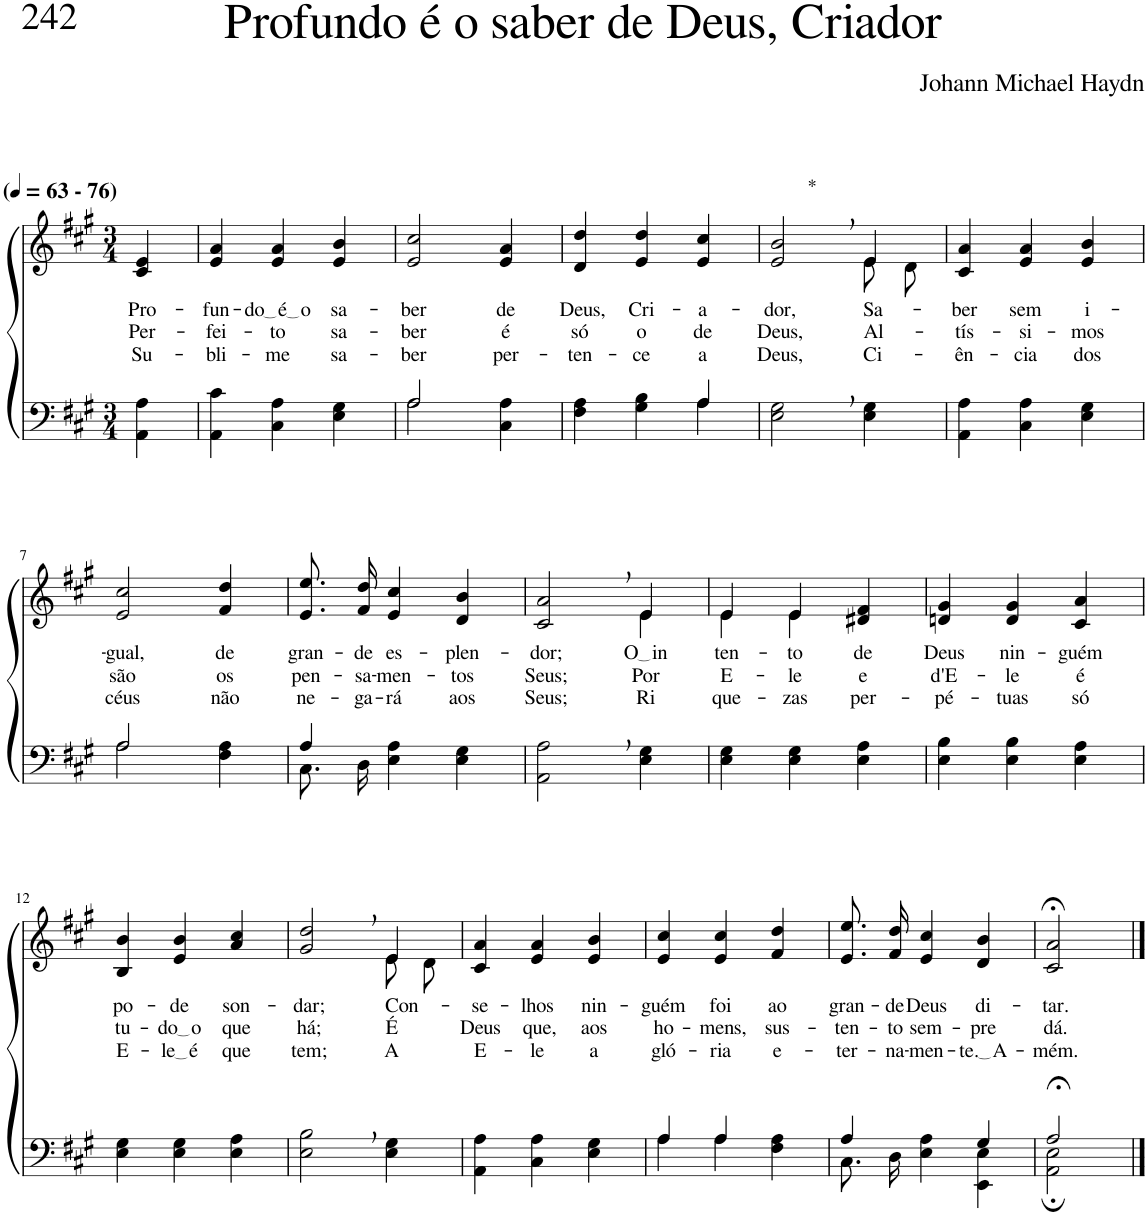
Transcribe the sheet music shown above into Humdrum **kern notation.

**kern	**kern	**text	**text	**text
*part2	*part1	*part1	*part1	*part1
*staff2	*staff1	*staff1	*staff1	*staff1
*I"Parte III e IV	*I"Parte I e II	*	*	*
*clefF4	*clefG2	*	*	*
*k[f#c#g#]	*k[f#c#g#]	*	*	*
*M3/4	*M3/4	*	*	*
*MM63	*MM63	*	*	*
=1	=1	=1	=1	=1
!	!LO:TX:a:B:t=(	!	!	!
!	!LO:TX:a:B:t=- 76)	!	!	!
!	!	!LO:LY:b	!LO:LY:b	!LO:LY:b
4AA\ 4A\	4c#/ 4e/	Pro-	Per-	Su-
=2	=2	=2	=2	=2
!	!	!LO:LY:b	!LO:LY:b	!LO:LY:b
4AA\ 4c#\	4e/ 4a/	-fun-	-fei-	-bli-
!	!	!LO:LY:b	!LO:LY:b	!LO:LY:b
4C#\ 4A\	4e/ 4a/	do é o	-to	-me
!	!	!LO:LY:b	!LO:LY:b	!LO:LY:b
4E\ 4G#\	4e/ 4b/	sa-	sa-	sa-
=3	=3	=3	=3	=3
*^	*	*	*	*
!	!	!	!LO:LY:b	!LO:LY:b	!LO:LY:b
2A/	2A\	2e/ 2cc#/	-ber	-ber	-ber
!	!	!	!LO:LY:b	!LO:LY:b	!LO:LY:b
4ryy	4C#\ 4A\	4e/ 4a/	de	é	per-
=4	=4	=4	=4	=4	=4
!	!	!	!LO:LY:b	!LO:LY:b	!LO:LY:b
2ryy	4F#\ 4A\	4d/ 4dd/	Deus,	só	-ten-
!	!	!	!LO:LY:b	!LO:LY:b	!LO:LY:b
.	4G#\ 4B\	4e/ 4dd/	Cri-	o	-ce
!	!	!	!LO:LY:b	!LO:LY:b	!LO:LY:b
4A/	4A\	4e/ 4cc#/	-a-	de	a
=5	=5	=5	=5	=5	=5
!	!	!LO:TX:a:t=*	!	!	!
!	!	!	!LO:LY:b	!LO:LY:b	!LO:LY:b
*v	*v	*^	*	*	*
2E\, 2G#\,	2e/, 2b/,	2ryy	-dor,	Deus,	Deus,
!	!	!	!LO:LY:b	!LO:LY:b	!LO:LY:b
4E\ 4G#\	4e/	8e\L	Sa-	Al-	Ci-
.	.	8d\J	.	.	.
=6	=6	=6	=6	=6	=6
!	!	!	!LO:LY:b	!LO:LY:b	!LO:LY:b
*	*v	*v	*	*	*
4AA\ 4A\	4c#/ 4a/	-ber	-tís-	-ên-
!	!	!LO:LY:b	!LO:LY:b	!LO:LY:b
4C#\ 4A\	4e/ 4a/	sem	-si-	-cia
!	!	!LO:LY:b	!LO:LY:b	!LO:LY:b
4E\ 4G#\	4e/ 4b/	i-	-mos	dos
!!LO:LB:g=z
=7	=7	=7	=7	=7
*^	*	*	*	*
!	!	!	!LO:LY:b	!LO:LY:b	!LO:LY:b
2A/	2A\	2e/ 2cc#/	-gual,	são	céus
!	!	!	!LO:LY:b	!LO:LY:b	!LO:LY:b
4ryy	4F#\ 4A\	4f#/ 4dd/	de	os	não
=8	=8	=8	=8	=8	=8
!	!	!	!LO:LY:b	!LO:LY:b	!LO:LY:b
4A/	8.C#\L	8.e/ 8.ee/L	gran-	pen-	ne-
!	!	!	!LO:LY:b	!LO:LY:b	!LO:LY:b
.	16D\Jk	16f#/ 16dd/Jk	-de	-sa-	-ga-
!	!	!	!LO:LY:b	!LO:LY:b	!LO:LY:b
2ryy	4E\ 4A\	4e/ 4cc#/	es-	-men-	-rá
!	!	!	!LO:LY:b	!LO:LY:b	!LO:LY:b
.	4E\ 4G#\	4d/ 4b/	-plen-	-tos	aos
=9	=9	=9	=9	=9	=9
!	!	!	!LO:LY:b	!LO:LY:b	!LO:LY:b
*v	*v	*^	*	*	*
2AA\, 2A\,	2c#/, 2a/,	2ryy	-dor;	Seus;	Seus;
!	!	!	!LO:LY:b	!LO:LY:b	!LO:LY:b
4E\ 4G#\	4e/	4e\	O in	Por	Ri-
=10	=10	=10	=10	=10	=10
!	!	!	!LO:LY:b	!LO:LY:b	!LO:LY:b
4E\ 4G#\	4e\	4e/	-ten-	E-	-que-
!	!	!	!LO:LY:b	!LO:LY:b	!LO:LY:b
4E\ 4G#\	4e\	4e/	-to	-le	-zas
!	!	!	!LO:LY:b	!LO:LY:b	!LO:LY:b
4E\ 4A\	4ryy	4d#X/ 4f#/	de	e	per-
=11	=11	=11	=11	=11	=11
!	!	!	!LO:LY:b	!LO:LY:b	!LO:LY:b
*	*v	*v	*	*	*
4E\ 4B\	4dn/ 4g#/	Deus	d'E-	pé-
!	!	!LO:LY:b	!LO:LY:b	!LO:LY:b
4E\ 4B\	4d/ 4g#/	nin-	-le	-tuas
!	!	!LO:LY:b	!LO:LY:b	!LO:LY:b
4E\ 4A\	4c#/ 4a/	-guém	é	só
!!LO:LB:g=z
=12	=12	=12	=12	=12
!	!	!LO:LY:b	!LO:LY:b	!LO:LY:b
4E\ 4G#\	4B/ 4b/	po-	tu-	E-
!	!	!LO:LY:b	!LO:LY:b	!LO:LY:b
4E\ 4G#\	4e/ 4b/	-de	do o	le é
!	!	!LO:LY:b	!LO:LY:b	!LO:LY:b
4E\ 4A\	4a/ 4cc#/	son-	que	que
=13	=13	=13	=13	=13
!	!	!LO:LY:b	!LO:LY:b	!LO:LY:b
*	*^	*	*	*
2E\, 2B\,	2g#/, 2dd/,	2ryy	-dar;	há;	tem;
!	!	!	!	!LO:LY:b	!
!	!	!	!LO:LY:b	!	!LO:LY:b
4E\ 4G#\	4e/	8e\L	Con-	.	-A
.	.	8d\J	.	.	.
=14	=14	=14	=14	=14	=14
!	!	!	!LO:LY:b	!LO:LY:b	!LO:LY:b
*	*v	*v	*	*	*
4AA\ 4A\	4c#/ 4a/	-se-	Deus	E-
!	!	!LO:LY:b	!LO:LY:b	!LO:LY:b
4C#\ 4A\	4e/ 4a/	-lhos	que,	-le
!	!	!LO:LY:b	!LO:LY:b	!LO:LY:b
4E\ 4G#\	4e/ 4b/	nin-	aos	a
=15	=15	=15	=15	=15
*^	*	*	*	*
!	!	!	!LO:LY:b	!LO:LY:b	!LO:LY:b
4A/	4A\	4e/ 4cc#/	-guém	ho-	gló-
!	!	!	!LO:LY:b	!LO:LY:b	!LO:LY:b
4A/	4A\	4e/ 4cc#/	foi	-mens,	-ria
!	!	!	!LO:LY:b	!LO:LY:b	!LO:LY:b
4ryy	4F#\ 4A\	4f#/ 4dd/	ao	sus-	e-
=16	=16	=16	=16	=16	=16
!	!	!	!LO:LY:b	!LO:LY:b	!LO:LY:b
4A/	8.C#\L	8.e/ 8.ee/L	gran-	-ten-	-ter-
!	!	!	!LO:LY:b	!LO:LY:b	!LO:LY:b
.	16D\Jk	16f#/ 16dd/Jk	-de	-to	-na-
!	!	!	!LO:LY:b	!LO:LY:b	!LO:LY:b
4ryy	4E\ 4A\	4e/ 4cc#/	Deus	sem-	-men-
!	!	!	!LO:LY:b	!LO:LY:b	!LO:LY:b
4G#/	4EE\ 4E\	4d/ 4b/	di-	-pre	te. A
=17	=17	=17	=17	=17	=17
!	!	!	!LO:LY:b	!LO:LY:b	!LO:LY:b
2A;</	2AA\; 2E\;	2c#/;< 2a/;<	-tar.	dá.	-mém.
*v	*v	*	*	*	*
==	==	==	==	==
*-	*-	*-	*-	*-
